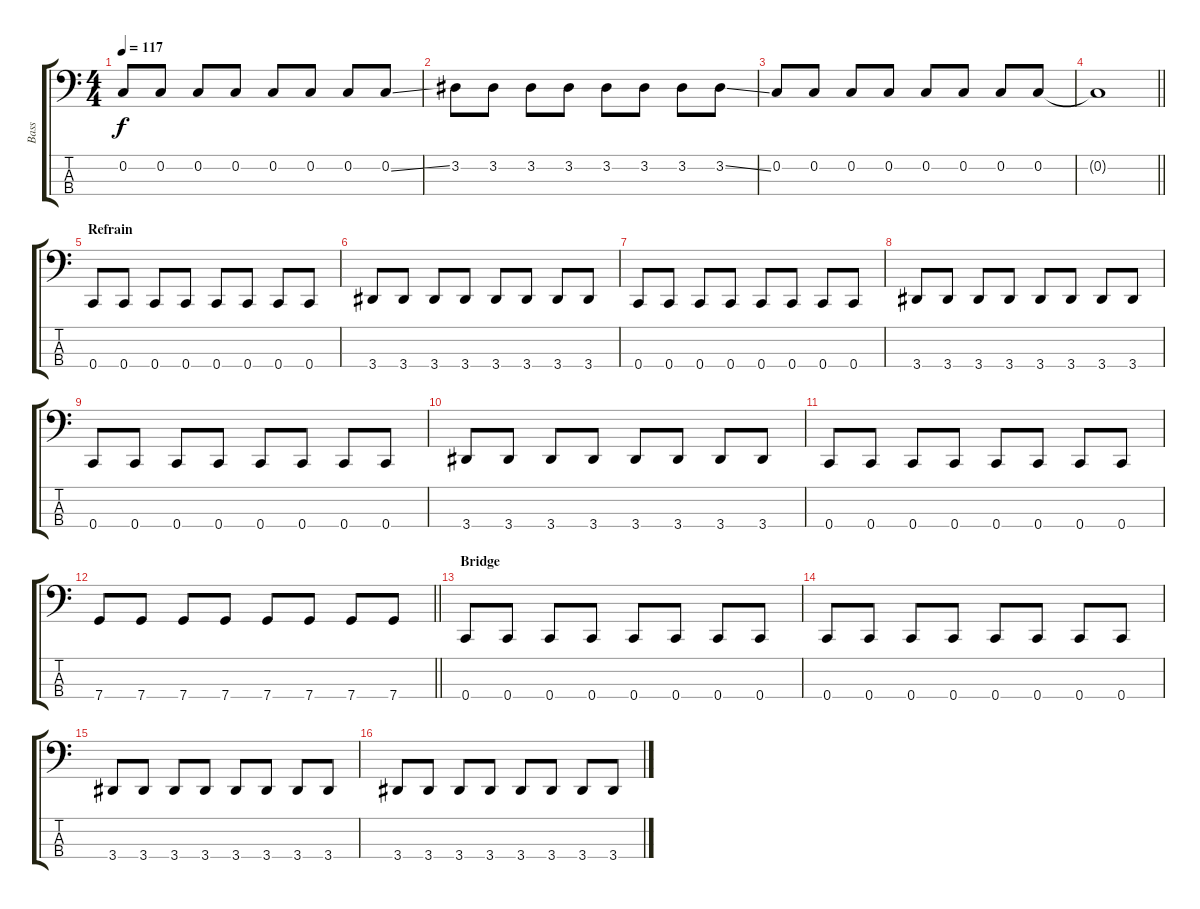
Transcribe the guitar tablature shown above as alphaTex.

\track ("Bass" "Bass") {instrument electricbasspick}
\staff {score tabs}
\tuning (F2 C2 G1 C1) {hide}
\ts (4 4)
\tempo 117
\clef f4
\ks c
0.2.8{dy f} 0.2.8 0.2.8 0.2.8 0.2.8 0.2.8 0.2.8 0.2{ss}.8 |
3.2.8 3.2.8 3.2.8 3.2.8 3.2.8 3.2.8 3.2.8 3.2{ss}.8 |
0.2.8 0.2.8 0.2.8 0.2.8 0.2.8 0.2.8 0.2.8 0.2.8 |
\barLineRight lightlight
0.2{t}.1 |
\section ("" "Refrain")
0.4.8 0.4.8 0.4.8 0.4.8 0.4.8 0.4.8 0.4.8 0.4.8 |
3.4.8 3.4.8 3.4.8 3.4.8 3.4.8 3.4.8 3.4.8 3.4.8 |
0.4.8 0.4.8 0.4.8 0.4.8 0.4.8 0.4.8 0.4.8 0.4.8 |
3.4.8 3.4.8 3.4.8 3.4.8 3.4.8 3.4.8 3.4.8 3.4.8 |
0.4.8 0.4.8 0.4.8 0.4.8 0.4.8 0.4.8 0.4.8 0.4.8 |
3.4.8 3.4.8 3.4.8 3.4.8 3.4.8 3.4.8 3.4.8 3.4.8 |
0.4.8 0.4.8 0.4.8 0.4.8 0.4.8 0.4.8 0.4.8 0.4.8 |
\barLineRight lightlight
7.4.8 7.4.8 7.4.8 7.4.8 7.4.8 7.4.8 7.4.8 7.4.8 |
\section ("" "Bridge")
0.4.8 0.4.8 0.4.8 0.4.8 0.4.8 0.4.8 0.4.8 0.4.8 |
0.4.8 0.4.8 0.4.8 0.4.8 0.4.8 0.4.8 0.4.8 0.4.8 |
3.4.8 3.4.8 3.4.8 3.4.8 3.4.8 3.4.8 3.4.8 3.4.8 |
3.4.8 3.4.8 3.4.8 3.4.8 3.4.8 3.4.8 3.4.8 3.4.8
